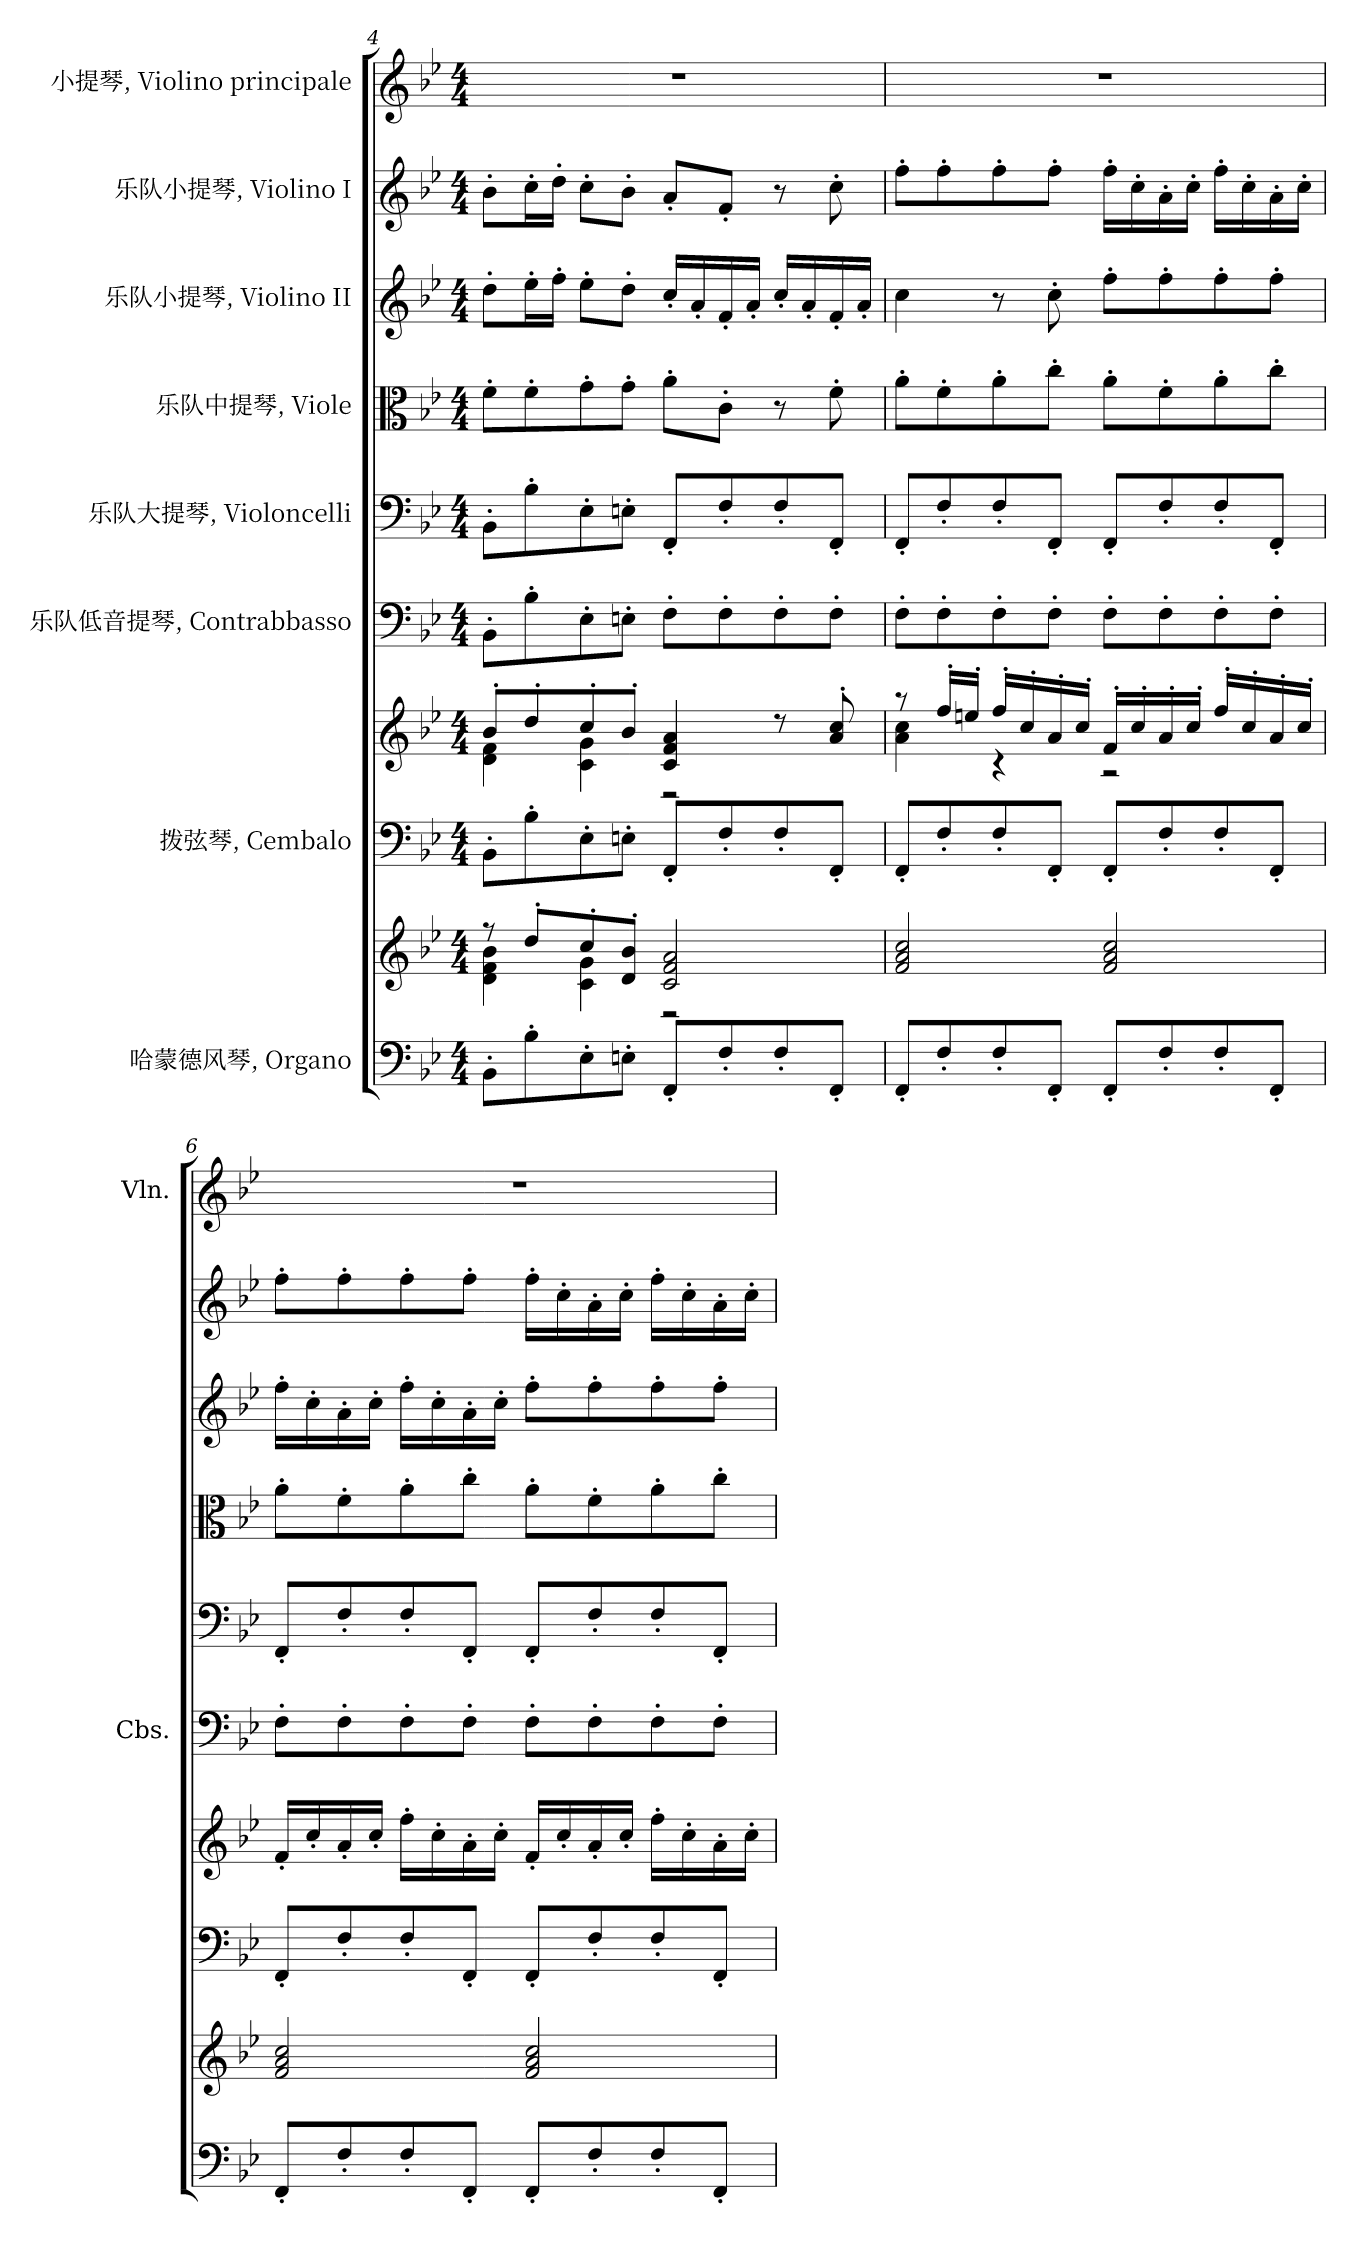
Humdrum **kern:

**kern	**kern	**kern	**kern	**kern	**kern	**kern	**kern	**kern	**kern
*part8	*part8	*part7	*part7	*part6	*part5	*part4	*part3	*part2	*part1
*staff10	*staff9	*staff8	*staff7	*staff6	*staff5	*staff4	*staff3	*staff2	*staff1
*I"哈蒙德风琴, Organo	*	*I"拨弦琴, Cembalo	*	*I"乐队低音提琴, Contrabbasso	*I"乐队大提琴, Violoncelli	*I"乐队中提琴, Viole	*I"乐队小提琴, Violino II	*I"乐队小提琴, Violino I	*I"小提琴, Violino principale
*	*	*	*	*I'Cbs.	*	*	*	*	*I'Vln.
*clefF4	*clefG2	*clefF4	*clefG2	*clefF4	*clefF4	*clefC3	*clefG2	*clefG2	*clefG2
*	*	*	*	*ITrd7c12	*	*	*	*	*
*k[b-e-]	*k[b-e-]	*k[b-e-]	*k[b-e-]	*k[b-e-]	*k[b-e-]	*k[b-e-]	*k[b-e-]	*k[b-e-]	*k[b-e-]
*M4/4	*M4/4	*M4/4	*M4/4	*M4/4	*M4/4	*M4/4	*M4/4	*M4/4	*M4/4
=4	=4	=4	=4	=4	=4	=4	=4	=4	=4
*	*^	*	*^	*	*	*	*	*	*
8BB-'\L	8r	4d\ 4f\ 4b-\	8BB-'\L	8b-'/L	4d\ 4f\	8BBB-'\L	8BB-'\L	8f'\L	8dd'\L	8b-'\L	1r
8B-'\	8dd'/L	.	8B-'\	8dd'/	.	8BB-'\	8B-'\	8f'\	16ee-'\L	16cc'\L	.
.	.	.	.	.	.	.	.	.	16ff'\JJ	16dd'\JJ	.
8E-'\	8cc'/	4c\ 4g\	8E-'\	8cc'/	4c\ 4g\	8EE-'\	8E-'\	8g'\	8ee-'\L	8cc'\L	.
8En'\J	8d/' 8b-/'J	.	8En'\J	8b-'/J	.	8EEn'\J	8En'\J	8g'\J	8dd'\J	8b-'\J	.
8FF'/L	2c/ 2f/ 2a/	2r	8FF'/L	4c/ 4f/ 4a/	2r	8FF'\L	8FF'/L	8a'\L	16cc'/LL	8a'/L	.
.	.	.	.	.	.	.	.	.	16a'/	.	.
8F'/	.	.	8F'/	.	.	8FF'\	8F'/	8c'\J	16f'/	8f'/J	.
.	.	.	.	.	.	.	.	.	16a'/JJ	.	.
8F'/	.	.	8F'/	8r	.	8FF'\	8F'/	8r	16cc'/LL	8r	.
.	.	.	.	.	.	.	.	.	16a'/	.	.
8FF'/J	.	.	8FF'/J	8a/' 8cc/'	.	8FF'\J	8FF'/J	8f'\	16f'/	8cc'\	.
.	.	.	.	.	.	.	.	.	16a'/JJ	.	.
*	*v	*v	*	*	*	*	*	*	*	*	*
!!LO:PB:g=z
=5	=5	=5	=5	=5	=5	=5	=5	=5	=5	=5
8FF'/L	2f/ 2a/ 2cc/	8FF'/L	8r	4a\ 4cc\	8FF'\L	8FF'/L	8a'\L	4cc\	8ff'\L	1r
8F'/	.	8F'/	16ff'/LL	.	8FF'\	8F'/	8f'\	.	8ff'\	.
.	.	.	16een'/JJ	.	.	.	.	.	.	.
8F'/	.	8F'/	16ff'/LL	4r	8FF'\	8F'/	8a'\	8r	8ff'\	.
.	.	.	16cc'/	.	.	.	.	.	.	.
8FF'/J	.	8FF'/J	16a'/	.	8FF'\J	8FF'/J	8cc'\J	8cc'\	8ff'\J	.
.	.	.	16cc'/JJ	.	.	.	.	.	.	.
8FF'/L	2f/ 2a/ 2cc/	8FF'/L	16f'/LL	2r	8FF'\L	8FF'/L	8a'\L	8ff'\L	16ff'\LL	.
.	.	.	16cc'/	.	.	.	.	.	16cc'\	.
8F'/	.	8F'/	16a'/	.	8FF'\	8F'/	8f'\	8ff'\	16a'\	.
.	.	.	16cc'/JJ	.	.	.	.	.	16cc'\JJ	.
8F'/	.	8F'/	16ff'/LL	.	8FF'\	8F'/	8a'\	8ff'\	16ff'\LL	.
.	.	.	16cc'/	.	.	.	.	.	16cc'\	.
8FF'/J	.	8FF'/J	16a'/	.	8FF'\J	8FF'/J	8cc'\J	8ff'\J	16a'\	.
.	.	.	16cc'/JJ	.	.	.	.	.	16cc'\JJ	.
*	*	*	*v	*v	*	*	*	*	*	*
=6	=6	=6	=6	=6	=6	=6	=6	=6	=6
8FF'/L	2f/ 2a/ 2cc/	8FF'/L	16f'/LL	8FF'\L	8FF'/L	8a'\L	16ff'\LL	8ff'\L	1r
.	.	.	16cc'/	.	.	.	16cc'\	.	.
8F'/	.	8F'/	16a'/	8FF'\	8F'/	8f'\	16a'\	8ff'\	.
.	.	.	16cc'/JJ	.	.	.	16cc'\JJ	.	.
8F'/	.	8F'/	16ff'\LL	8FF'\	8F'/	8a'\	16ff'\LL	8ff'\	.
.	.	.	16cc'\	.	.	.	16cc'\	.	.
8FF'/J	.	8FF'/J	16a'\	8FF'\J	8FF'/J	8cc'\J	16a'\	8ff'\J	.
.	.	.	16cc'\JJ	.	.	.	16cc'\JJ	.	.
8FF'/L	2f/ 2a/ 2cc/	8FF'/L	16f'/LL	8FF'\L	8FF'/L	8a'\L	8ff'\L	16ff'\LL	.
.	.	.	16cc'/	.	.	.	.	16cc'\	.
8F'/	.	8F'/	16a'/	8FF'\	8F'/	8f'\	8ff'\	16a'\	.
.	.	.	16cc'/JJ	.	.	.	.	16cc'\JJ	.
8F'/	.	8F'/	16ff'\LL	8FF'\	8F'/	8a'\	8ff'\	16ff'\LL	.
.	.	.	16cc'\	.	.	.	.	16cc'\	.
8FF'/J	.	8FF'/J	16a'\	8FF'\J	8FF'/J	8cc'\J	8ff'\J	16a'\	.
.	.	.	16cc'\JJ	.	.	.	.	16cc'\JJ	.
=	=	=	=	=	=	=	=	=	=
*-	*-	*-	*-	*-	*-	*-	*-	*-	*-
